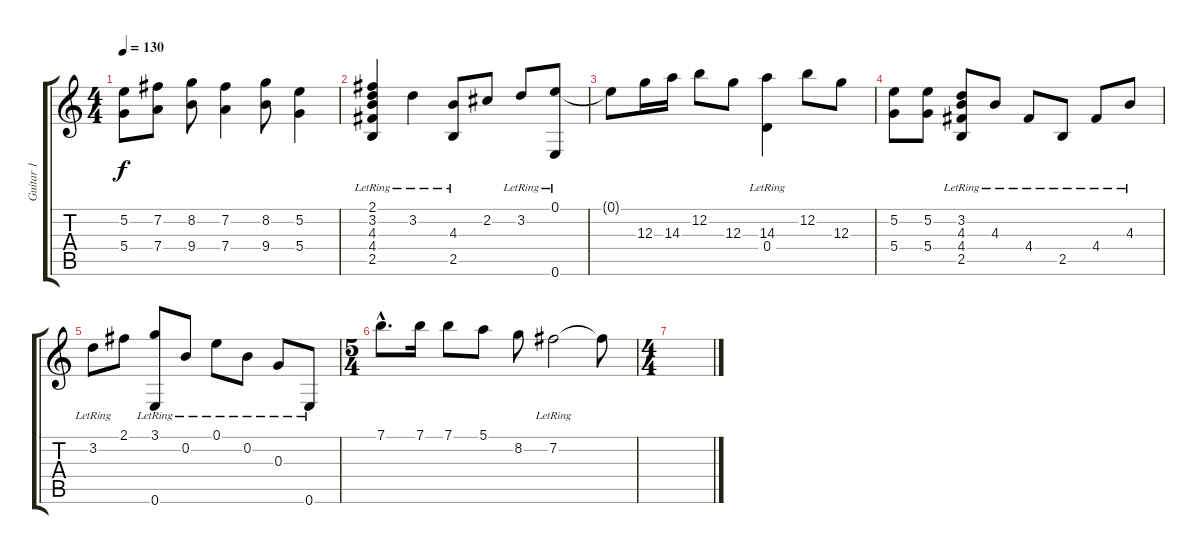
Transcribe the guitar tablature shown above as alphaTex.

\track ("Guitar 1" "Guitar 1") {instrument acousticguitarsteel}
\staff {score tabs}
\tuning (E4 B3 G3 D3 A2 E2) {hide}
\ts (4 4)
\tempo 130
\clef g2
\ks c
(5.2 5.4).8{dy f} (7.2 7.4).8 (8.2 9.4).8 (7.2 7.4).4 (8.2 9.4).8 (5.2 5.4).4 |
(2.1 3.2{lr} 4.3{lr} 4.4{lr} 2.5{lr}).4 3.2{lr}.4 (4.3{lr} 2.5{lr}).8 2.2.8 3.2{lr}.8 (0.1 0.6{lr}).8 |
0.1{t}.8 12.3.16 14.3.16 12.2.8 12.3.8 (14.3 0.4{lr}).4 12.2.8 12.3.8 |
(5.2 5.4).8 (5.2 5.4).8 (3.2{lr} 4.3{lr} 4.4{lr} 2.5{lr}).8 4.3{lr}.8 4.4{lr}.8 2.5{lr}.8 4.4{lr}.8 4.3{lr}.8 |
3.2{lr}.8 2.1.8 (3.1{lr} 0.6{lr}).8 0.2{lr}.8 0.1{lr}.8 0.2{lr}.8 0.3{lr}.8 0.6{lr}.8 |
\ts (5 4)
7.1{hac}.8{d} 7.1.16 7.1.8 5.1.8 8.2.8 7.2{lr}.2 7.2{t}.8 |
\ts (4 4)
